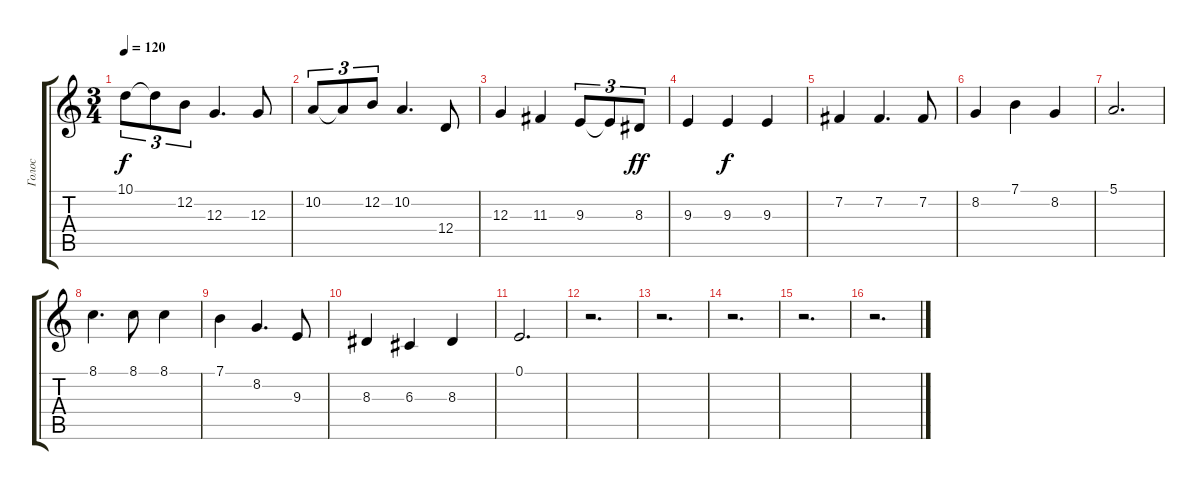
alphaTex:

\track ("Голос" "Голос") {instrument fx5brightness}
\staff {score tabs}
\tuning (E4 B3 G3 D3 A2 E2) {hide}
\ts (3 4)
\tempo 120
\clef g2
\ks c
10.1.8{tu (3 2) dy f} 10.1{t}.8{tu (3 2)} 12.2.8{tu (3 2)} 12.3.4{d} 12.3.8 |
10.2.8{tu (3 2)} 10.2{t}.8{tu (3 2)} 12.2.8{tu (3 2)} 10.2.4{d} 12.4.8 |
12.3.4 11.3.4 9.3.8{tu (3 2)} 9.3{t}.8{tu (3 2)} 8.3.8{tu (3 2) dy ff} |
9.3.4 9.3.4{dy f} 9.3.4 |
7.2.4 7.2.4{d} 7.2.8 |
8.2.4 7.1.4 8.2.4 |
5.1.2{d} |
8.1.4{d} 8.1.8 8.1.4 |
7.1.4 8.2.4{d} 9.3.8 |
8.3.4 6.3.4 8.3.4 |
0.1.2{d} |
r.2{d} |
r.2{d} |
r.2{d} |
r.2{d} |
r.2{d}
